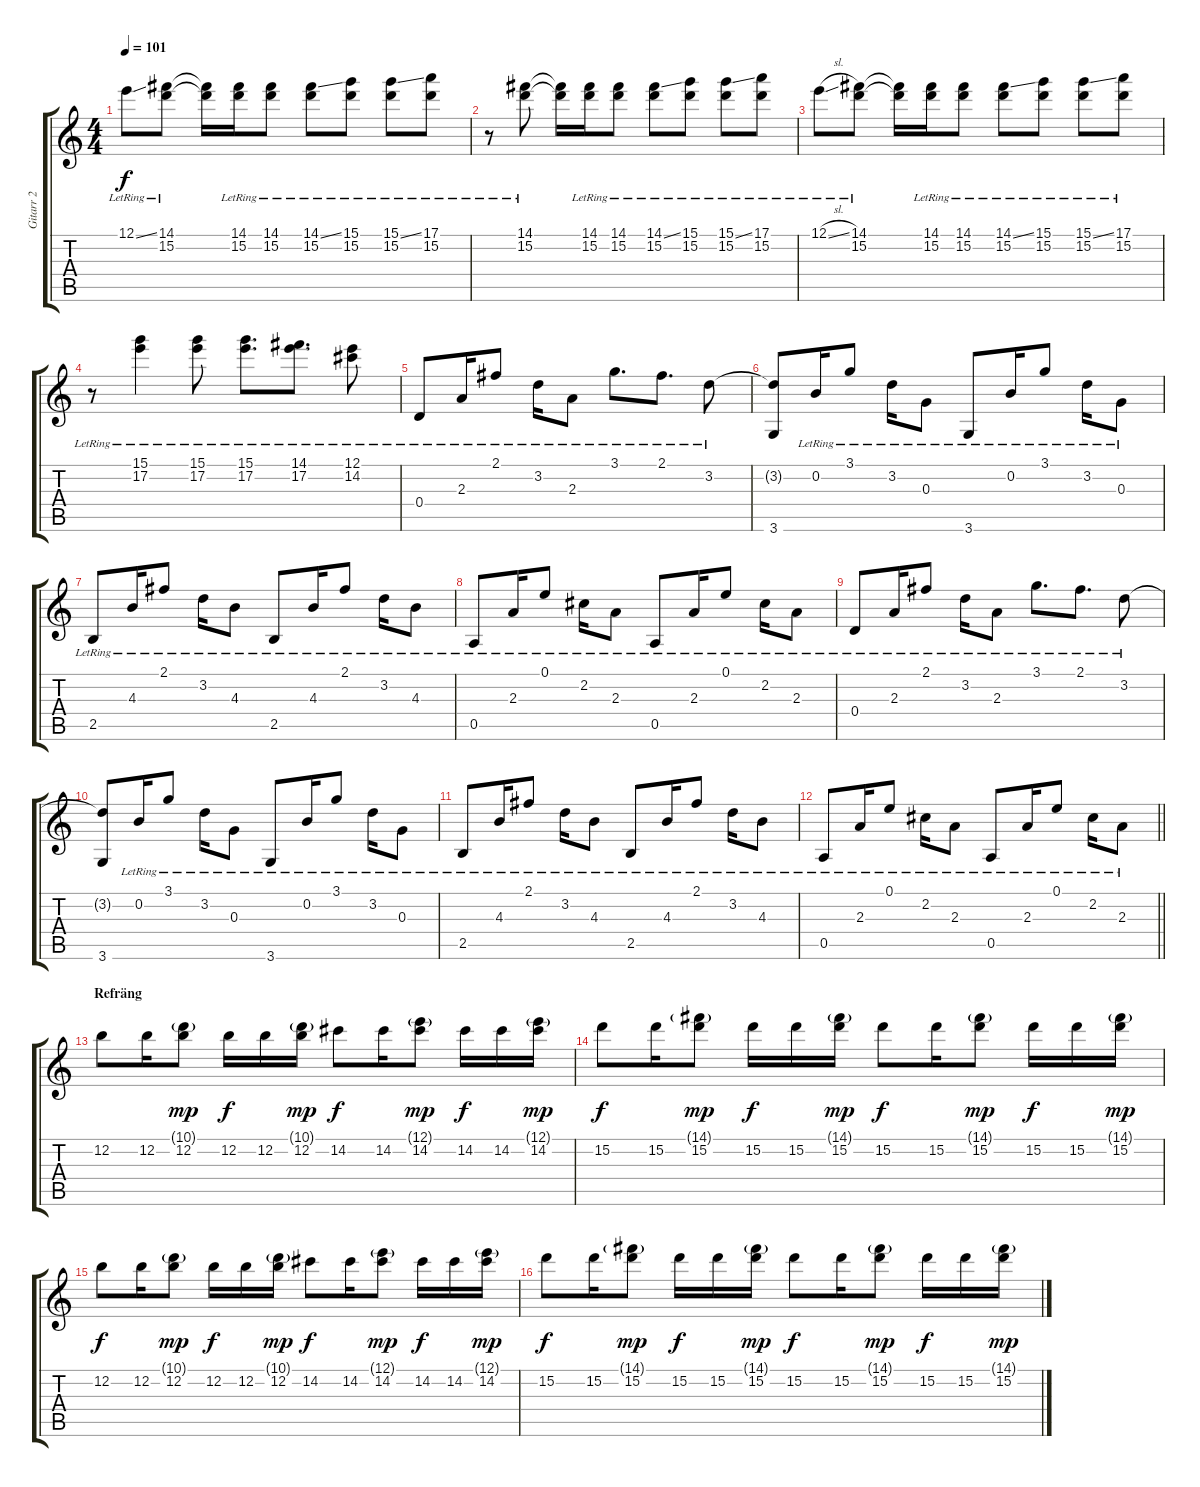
\track ("Gitarr 2" "Gitarr 2") {instrument electricguitarjazz}
\staff {score tabs}
\tuning (E4 B3 G3 D3 A2 E2) {hide}
\ts (4 4)
\tempo 101
\clef g2
\ks c
12.1{ss lr}.8{dy f} (14.1{lr} 15.2{lr}).8 (14.1{t} 15.2{t}).16 (14.1{lr} 15.2{lr}).16 (14.1{lr} 15.2{lr}).8 (14.1{ss lr} 15.2{lr}).8 (15.1{lr} 15.2{lr}).8 (15.1{ss lr} 15.2{lr}).8 (17.1{lr} 15.2{lr}).8 |
r.8 (14.1{lr} 15.2{lr}).8 (14.1{t} 15.2{t}).16 (14.1{lr} 15.2{lr}).16 (14.1{lr} 15.2{lr}).8 (14.1{ss lr} 15.2{lr}).8 (15.1{lr} 15.2{lr}).8 (15.1{ss lr} 15.2{lr}).8 (17.1{lr} 15.2{lr}).8 |
12.1{sl lr}.8 (14.1{lr} 15.2{lr}).8 (14.1{t} 15.2{t}).16 (14.1{lr} 15.2{lr}).16 (14.1{lr} 15.2{lr}).8 (14.1{ss lr} 15.2{lr}).8 (15.1{lr} 15.2{lr}).8 (15.1{ss lr} 15.2{lr}).8 (17.1{lr} 15.2{lr}).8 |
r.8 (15.1{lr} 17.2{lr}).4 (15.1{lr} 17.2{lr}).8 (15.1{lr} 17.2{lr}).8{d} (14.1{lr} 17.2{lr}).8{d} (12.1{lr} 14.2{lr}).8 |
0.4{lr}.8 2.3{lr}.16 2.1{lr}.8 3.2{lr}.16 2.3{lr}.8 3.1{lr}.8{d} 2.1{lr}.8{d} 3.2{lr}.8 |
(3.2{t} 3.6).8 0.2{lr}.16 3.1{lr}.8 3.2{lr}.16 0.3{lr}.8 3.6{lr}.8 0.2{lr}.16 3.1{lr}.8 3.2{lr}.16 0.3{lr}.8 |
2.5{lr}.8 4.3{lr}.16 2.1{lr}.8 3.2{lr}.16 4.3{lr}.8 2.5{lr}.8 4.3{lr}.16 2.1{lr}.8 3.2{lr}.16 4.3{lr}.8 |
0.5{lr}.8 2.3{lr}.16 0.1{lr}.8 2.2{lr}.16 2.3{lr}.8 0.5{lr}.8 2.3{lr}.16 0.1{lr}.8 2.2{lr}.16 2.3{lr}.8 |
0.4{lr}.8 2.3{lr}.16 2.1{lr}.8 3.2{lr}.16 2.3{lr}.8 3.1{lr}.8{d} 2.1{lr}.8{d} 3.2{lr}.8 |
(3.2{t} 3.6).8 0.2{lr}.16 3.1{lr}.8 3.2{lr}.16 0.3{lr}.8 3.6{lr}.8 0.2{lr}.16 3.1{lr}.8 3.2{lr}.16 0.3{lr}.8 |
2.5{lr}.8 4.3{lr}.16 2.1{lr}.8 3.2{lr}.16 4.3{lr}.8 2.5{lr}.8 4.3{lr}.16 2.1{lr}.8 3.2{lr}.16 4.3{lr}.8 |
\barLineRight lightlight
0.5{lr}.8 2.3{lr}.16 0.1{lr}.8 2.2{lr}.16 2.3{lr}.8 0.5{lr}.8 2.3{lr}.16 0.1{lr}.8 2.2{lr}.16 2.3{lr}.8 |
\section ("" "Refräng")
12.2.8 12.2.16 (10.1{g} 12.2).8{dy mp} 12.2.16{dy f} 12.2.16 (10.1{g} 12.2).16{dy mp} 14.2.8{dy f} 14.2.16 (12.1{g} 14.2).8{dy mp} 14.2.16{dy f} 14.2.16 (12.1{g} 14.2).16{dy mp} |
15.2.8{dy f} 15.2.16 (14.1{g} 15.2).8{dy mp} 15.2.16{dy f} 15.2.16 (14.1{g} 15.2).16{dy mp} 15.2.8{dy f} 15.2.16 (14.1{g} 15.2).8{dy mp} 15.2.16{dy f} 15.2.16 (14.1{g} 15.2).16{dy mp} |
12.2.8{dy f} 12.2.16 (10.1{g} 12.2).8{dy mp} 12.2.16{dy f} 12.2.16 (10.1{g} 12.2).16{dy mp} 14.2.8{dy f} 14.2.16 (12.1{g} 14.2).8{dy mp} 14.2.16{dy f} 14.2.16 (12.1{g} 14.2).16{dy mp} |
15.2.8{dy f} 15.2.16 (14.1{g} 15.2).8{dy mp} 15.2.16{dy f} 15.2.16 (14.1{g} 15.2).16{dy mp} 15.2.8{dy f} 15.2.16 (14.1{g} 15.2).8{dy mp} 15.2.16{dy f} 15.2.16 (14.1{g} 15.2).16{dy mp}
